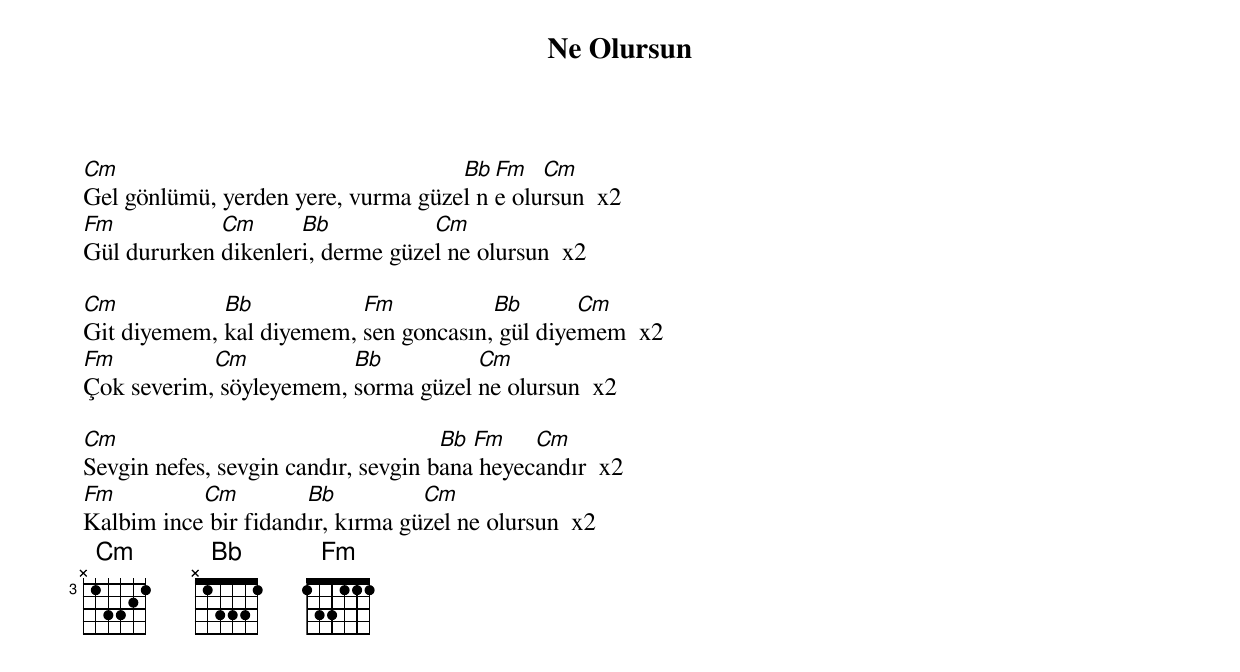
{title: Ne Olursun}
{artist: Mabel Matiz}

Cm                                  Bb Fm   Cm
Gel gönlümü, yerden yere, vurma güzel ne olursun  x2
Fm           Cm      Bb           Cm
Gül dururken dikenleri, derme güzel ne olursun  x2

Cm           Bb           Fm           Bb       Cm
Git diyemem, kal diyemem, sen goncasın, gül diyemem  x2
Fm          Cm           Bb          Cm
Çok severim, söyleyemem, sorma güzel ne olursun  x2

Cm                                   Bb Fm    Cm
Sevgin nefes, sevgin candır, sevgin bana heyecandır  x2
Fm         Cm         Bb          Cm
Kalbim ince bir fidandır, kırma güzel ne olursun  x2
